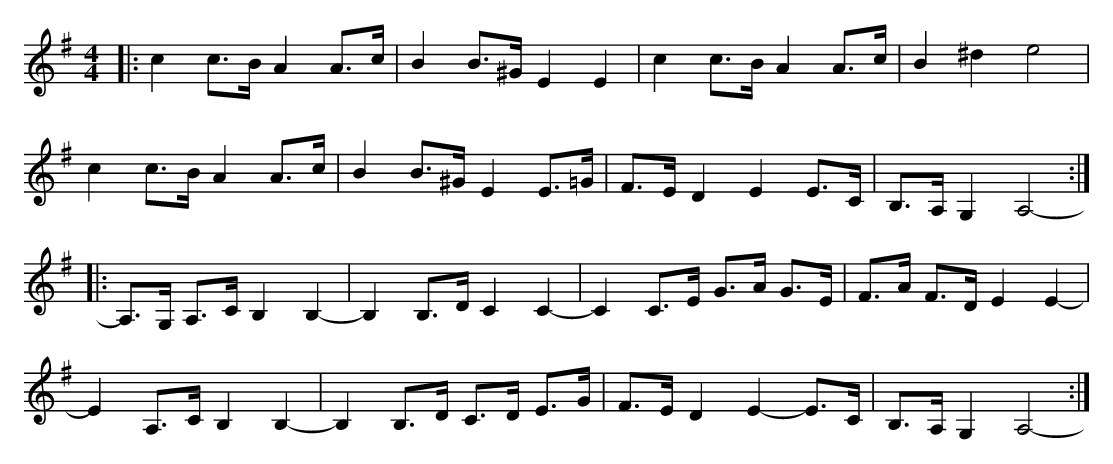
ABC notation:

X:1
M:4/4
K:Ador
|:c2c>B A2A>c|B2B>^G E2 E2|c2c>B A2A>c|B2 ^d2 e4|
c2c>B A2A>c|B2B>^G E2 E>=G|F>E D2 E2 E>C|B,>A, G,2 A,4-:|
|:A,>G, A,>C B,2 B,2-|B,2 B,>DC2 C2-|C2 C>E G>A G>E|F>A F>DE2 E2-|
E2 A,>C B,2 B,2-|B,2 B,>D C>D E>G|F>E D2 E2-E>C|B,>A, G,2 A,4-:|
